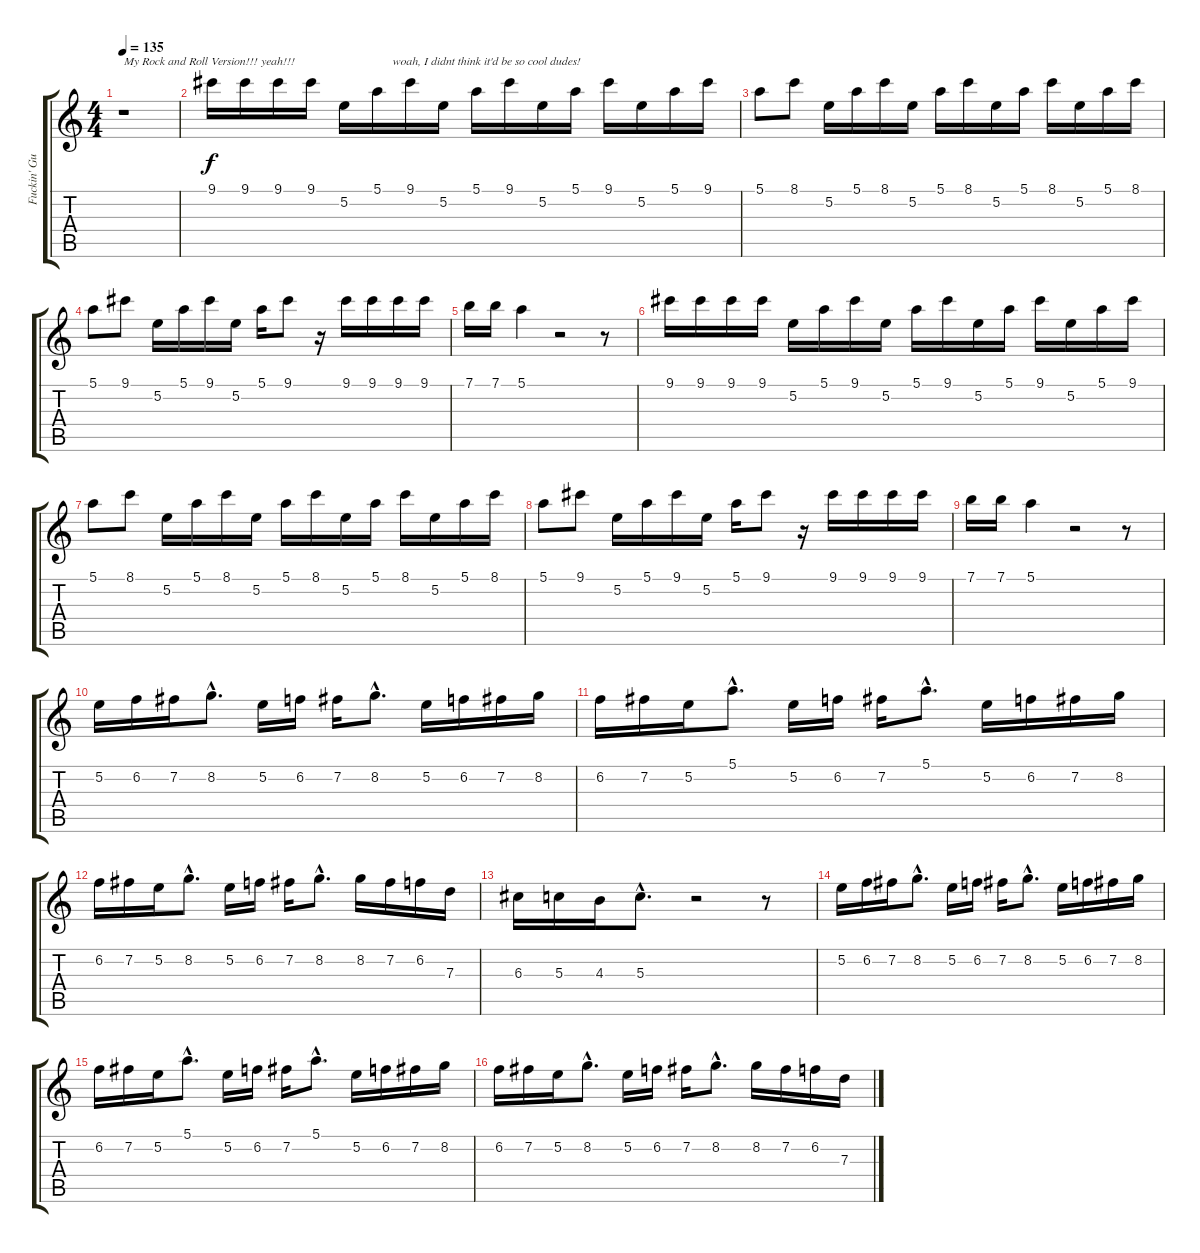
\track ("Fuckin' Guitar" "Fuckin' Gu") {instrument distortionguitar}
\staff {score tabs}
\tuning (E4 B3 G3 D3 A2 E2) {hide}
\ts (4 4)
\tempo 135
\clef g2
\ks c
r.1{txt "My Rock and Roll Version!!! yeah!!!" dy f instrument distortionguitar} |
9.1.16 9.1.16 9.1.16 9.1.16 5.2.16 5.1.16{txt "     woah, I didnt think it'd be so cool dudes!"} 9.1.16 5.2.16 5.1.16 9.1.16 5.2.16 5.1.16 9.1.16 5.2.16 5.1.16 9.1.16 |
5.1.8 8.1.8 5.2.16 5.1.16 8.1.16 5.2.16 5.1.16 8.1.16 5.2.16 5.1.16 8.1.16 5.2.16 5.1.16 8.1.16 |
5.1.8 9.1.8 5.2.16 5.1.16 9.1.16 5.2.16 5.1.16 9.1.8 r.16 9.1.16 9.1.16 9.1.16 9.1.16 |
7.1.16 7.1.16 5.1.4 r.2 r.8 |
9.1.16 9.1.16 9.1.16 9.1.16 5.2.16 5.1.16 9.1.16 5.2.16 5.1.16 9.1.16 5.2.16 5.1.16 9.1.16 5.2.16 5.1.16 9.1.16 |
5.1.8 8.1.8 5.2.16 5.1.16 8.1.16 5.2.16 5.1.16 8.1.16 5.2.16 5.1.16 8.1.16 5.2.16 5.1.16 8.1.16 |
5.1.8 9.1.8 5.2.16 5.1.16 9.1.16 5.2.16 5.1.16 9.1.8 r.16 9.1.16 9.1.16 9.1.16 9.1.16 |
7.1.16 7.1.16 5.1.4 r.2 r.8 |
5.2.16 6.2.16 7.2.16 8.2{hac}.8{d} 5.2.16 6.2.16 7.2.16 8.2{hac}.8{d} 5.2.16 6.2.16 7.2.16 8.2.16 |
6.2.16 7.2.16 5.2.16 5.1{hac}.8{d} 5.2.16 6.2.16 7.2.16 5.1{hac}.8{d} 5.2.16 6.2.16 7.2.16 8.2.16 |
6.2.16 7.2.16 5.2.16 8.2{hac}.8{d} 5.2.16 6.2.16 7.2.16 8.2{hac}.8{d} 8.2.16 7.2.16 6.2.16 7.3.16 |
6.3.16 5.3.16 4.3.16 5.3{hac}.8{d} r.2 r.8 |
5.2.16 6.2.16 7.2.16 8.2{hac}.8{d} 5.2.16 6.2.16 7.2.16 8.2{hac}.8{d} 5.2.16 6.2.16 7.2.16 8.2.16 |
6.2.16 7.2.16 5.2.16 5.1{hac}.8{d} 5.2.16 6.2.16 7.2.16 5.1{hac}.8{d} 5.2.16 6.2.16 7.2.16 8.2.16 |
6.2.16 7.2.16 5.2.16 8.2{hac}.8{d} 5.2.16 6.2.16 7.2.16 8.2{hac}.8{d} 8.2.16 7.2.16 6.2.16 7.3.16
